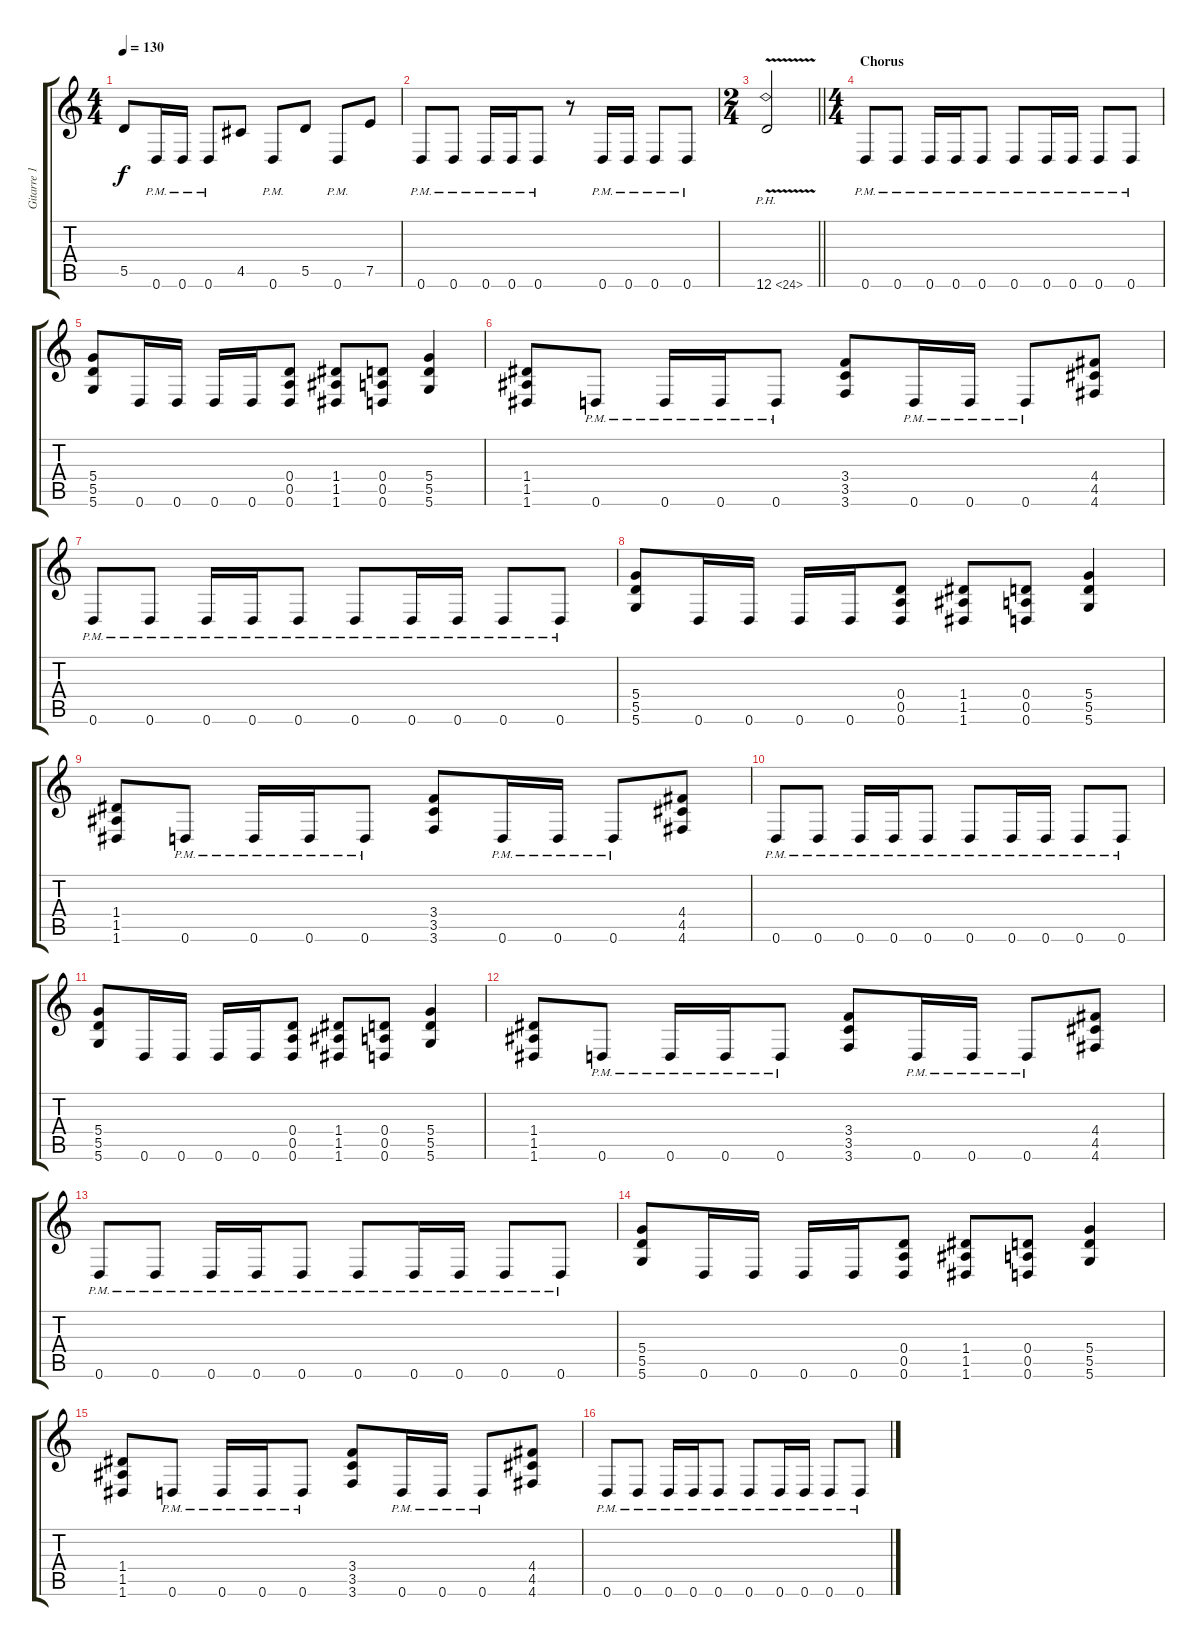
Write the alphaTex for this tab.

\track ("Gitarre 1" "Gitarre 1") {instrument distortionguitar}
\staff {score tabs}
\tuning (E4 B3 G3 D3 A2 D2) {hide}
\ts (4 4)
\tempo 130
\clef g2
\ks c
5.5.8{dy f} 0.6{pm}.16 0.6{pm}.16 0.6{pm}.8 4.5.8 0.6{pm}.8 5.5.8 0.6{pm}.8 7.5.8 |
0.6{pm}.8 0.6{pm}.8 0.6{pm}.16 0.6{pm}.16 0.6{pm}.8 r.8 0.6{pm}.16 0.6{pm}.16 0.6{pm}.8 0.6{pm}.8 |
\ts (2 4)
\barLineRight lightlight
12.6{ph 12 v}.2 |
\ts (4 4)
\section ("" "Chorus")
0.6{pm}.8 0.6{pm}.8 0.6{pm}.16 0.6{pm}.16 0.6{pm}.8 0.6{pm}.8 0.6{pm}.16 0.6{pm}.16 0.6{pm}.8 0.6{pm}.8 |
(5.4 5.5 5.6).8 0.6.16 0.6.16 0.6.16 0.6.16 (0.4 0.5 0.6).8 (1.4 1.5 1.6).8 (0.4 0.5 0.6).8 (5.4 5.5 5.6).4 |
(1.4 1.5 1.6).8 0.6{pm}.8 0.6{pm}.16 0.6{pm}.16 0.6{pm}.8 (3.4 3.5 3.6).8 0.6{pm}.16 0.6{pm}.16 0.6{pm}.8 (4.4 4.5 4.6).8 |
0.6{pm}.8 0.6{pm}.8 0.6{pm}.16 0.6{pm}.16 0.6{pm}.8 0.6{pm}.8 0.6{pm}.16 0.6{pm}.16 0.6{pm}.8 0.6{pm}.8 |
(5.4 5.5 5.6).8 0.6.16 0.6.16 0.6.16 0.6.16 (0.4 0.5 0.6).8 (1.4 1.5 1.6).8 (0.4 0.5 0.6).8 (5.4 5.5 5.6).4 |
(1.4 1.5 1.6).8 0.6{pm}.8 0.6{pm}.16 0.6{pm}.16 0.6{pm}.8 (3.4 3.5 3.6).8 0.6{pm}.16 0.6{pm}.16 0.6{pm}.8 (4.4 4.5 4.6).8 |
0.6{pm}.8 0.6{pm}.8 0.6{pm}.16 0.6{pm}.16 0.6{pm}.8 0.6{pm}.8 0.6{pm}.16 0.6{pm}.16 0.6{pm}.8 0.6{pm}.8 |
(5.4 5.5 5.6).8 0.6.16 0.6.16 0.6.16 0.6.16 (0.4 0.5 0.6).8 (1.4 1.5 1.6).8 (0.4 0.5 0.6).8 (5.4 5.5 5.6).4 |
(1.4 1.5 1.6).8 0.6{pm}.8 0.6{pm}.16 0.6{pm}.16 0.6{pm}.8 (3.4 3.5 3.6).8 0.6{pm}.16 0.6{pm}.16 0.6{pm}.8 (4.4 4.5 4.6).8 |
0.6{pm}.8 0.6{pm}.8 0.6{pm}.16 0.6{pm}.16 0.6{pm}.8 0.6{pm}.8 0.6{pm}.16 0.6{pm}.16 0.6{pm}.8 0.6{pm}.8 |
(5.4 5.5 5.6).8 0.6.16 0.6.16 0.6.16 0.6.16 (0.4 0.5 0.6).8 (1.4 1.5 1.6).8 (0.4 0.5 0.6).8 (5.4 5.5 5.6).4 |
(1.4 1.5 1.6).8 0.6{pm}.8 0.6{pm}.16 0.6{pm}.16 0.6{pm}.8 (3.4 3.5 3.6).8 0.6{pm}.16 0.6{pm}.16 0.6{pm}.8 (4.4 4.5 4.6).8 |
0.6{pm}.8 0.6{pm}.8 0.6{pm}.16 0.6{pm}.16 0.6{pm}.8 0.6{pm}.8 0.6{pm}.16 0.6{pm}.16 0.6{pm}.8 0.6{pm}.8
